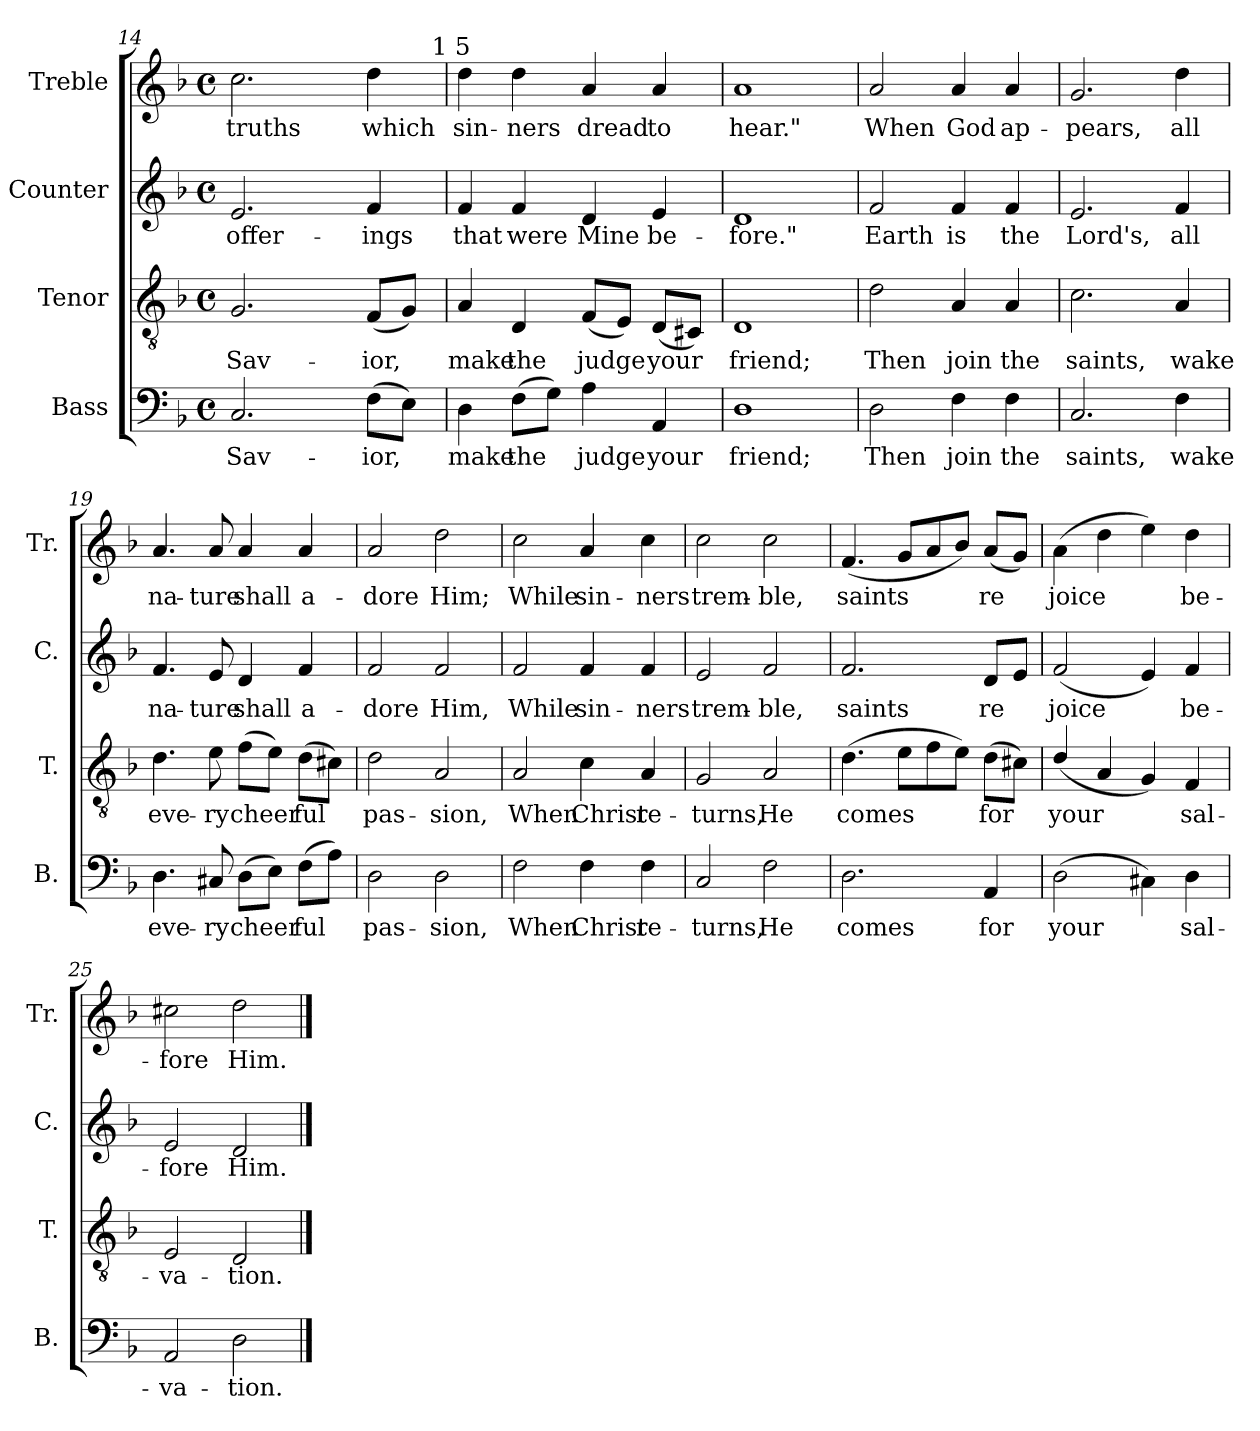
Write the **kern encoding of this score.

**kern	**text	**kern	**text	**kern	**text	**kern	**text
*part4	*part4	*part3	*part3	*part2	*part2	*part1	*part1
*staff4	*staff4	*staff3	*staff3	*staff2	*staff2	*staff1	*staff1
*I"Bass	*	*I"Tenor	*	*I"Counter	*	*I"Treble	*
*I'B.	*	*I'T.	*	*I'C.	*	*I'Tr.	*
*clefF4	*	*clefGv2	*	*clefG2	*	*clefG2	*
*k[b-]	*	*k[b-]	*	*k[b-]	*	*k[b-]	*
*F:	*	*F:	*	*F:	*	*F:	*
*M4/4	*	*M4/4	*	*M4/4	*	*M4/4	*
*met(c)	*	*met(c)	*	*met(c)	*	*met(c)	*
=14	=14	=14	=14	=14	=14	=14	=14
!	!LO:LY:a:rj	!	!LO:LY:b:rj	!	!LO:LY:b:rj	!	!LO:LY:b:rj
*	*	*	*	*	*	*^	*
2.C/	Sav-	2.G/	Sav-	2.e/	offer-	2.cc\	2ryy	truths
.	.	.	.	.	.	.	4...ryy	.
!	!LO:LY:a:rj	!	!LO:LY:b:rj	!	!LO:LY:b:rj	!	!	!LO:LY:b:rj
(>8F\L	-ior,	(<8F/L	-ior,	4f/	-ings	4dd\	.	which
!	!LO:LY:a:rj	!	!LO:LY:b:rj	!	!	!	!	!
8E\J)	.	8G/J)	.	.	.	.	.	.
!	!	!	!	!	!	!	!LO:TX:a:t=1 5	!
.	.	.	.	.	.	.	32ryy	.
=15	=15	=15	=15	=15	=15	=15	=15	=15
!	!LO:LY:a:rj	!	!LO:LY:b:rj	!	!LO:LY:b:rj	!	!	!LO:LY:b:rj
*	*	*	*	*	*	*v	*v	*
4D\	make	4A/	make	4f/	that	4dd\	sin-
!	!LO:LY:a:rj	!	!LO:LY:b:rj	!	!LO:LY:b:rj	!	!LO:LY:b:rj
(>8F\L	the	4D/	the	4f/	were	4dd\	-ners
!	!LO:LY:a:rj	!	!	!	!	!	!
8G\J)	.	.	.	.	.	.	.
!	!LO:LY:a:rj	!	!LO:LY:b:rj	!	!LO:LY:b:rj	!	!LO:LY:b:rj
4A\	judge	(<8F/L	judge	4d/	Mine	4a/	dread
!	!	!	!LO:LY:b:rj	!	!	!	!
.	.	8E/J)	.	.	.	.	.
!	!LO:LY:a:rj	!	!LO:LY:b:rj	!	!LO:LY:b:rj	!	!LO:LY:b:rj
4AA/	your	(<8D/L	your	4e/	be-	4a/	to
!	!	!	!LO:LY:b:rj	!	!	!	!
.	.	8C#X/J)	.	.	.	.	.
=16	=16	=16	=16	=16	=16	=16	=16
!	!LO:LY:a:rj	!	!LO:LY:b:rj	!	!LO:LY:b:rj	!	!LO:LY:b:rj
1D	friend;	1D	friend;	1d	-fore."	1a	hear."
=17	=17	=17	=17	=17	=17	=17	=17
!	!LO:LY:a:rj	!	!LO:LY:b:rj	!	!LO:LY:b:rj	!	!LO:LY:b:rj
2D\	Then	2d\	Then	2f/	Earth	2a/	When
!	!LO:LY:a:rj	!	!LO:LY:b:rj	!	!LO:LY:b:rj	!	!LO:LY:b:rj
4F\	join	4A/	join	4f/	is	4a/	God
!	!LO:LY:a:rj	!	!LO:LY:b:rj	!	!LO:LY:b:rj	!	!LO:LY:b:rj
4F\	the	4A/	the	4f/	the	4a/	ap-
=18	=18	=18	=18	=18	=18	=18	=18
!	!LO:LY:a:rj	!	!LO:LY:b:rj	!	!LO:LY:b:rj	!	!LO:LY:b:rj
2.C/	saints,	2.c\	saints,	2.e/	Lord's,	2.g/	-pears,
!	!LO:LY:a:rj	!	!LO:LY:b:rj	!	!LO:LY:b:rj	!	!LO:LY:b:rj
4F\	wake	4A/	wake	4f/	all	4dd\	all
!!LO:PB:g=z
=19	=19	=19	=19	=19	=19	=19	=19
!	!LO:LY:a:rj	!	!LO:LY:b:rj	!	!LO:LY:b:rj	!	!LO:LY:b:rj
4.D\	eve-	4.d\	eve-	4.f/	na-	4.a/	na-
!	!LO:LY:a:rj	!	!LO:LY:b:rj	!	!LO:LY:b:rj	!	!LO:LY:b:rj
8C#X/	-ry	8e\	-ry	8e/	-ture	8a/	-ture
!	!LO:LY:a:rj	!	!LO:LY:b:rj	!	!LO:LY:b:rj	!	!LO:LY:b:rj
(>8D\L	cheer-	(>8f\L	cheer-	4d/	shall	4a/	shall
!	!LO:LY:a:rj	!	!LO:LY:b:rj	!	!	!	!
8E\J)	--	8e\J)	--	.	.	.	.
!	!LO:LY:a:rj	!	!LO:LY:b:rj	!	!LO:LY:b:rj	!	!LO:LY:b:rj
(>8F\L	-ful	(>8d\L	-ful	4f/	a-	4a/	a-
!	!LO:LY:a:rj	!	!LO:LY:b:rj	!	!	!	!
8A\J)	.	8c#X\J)	.	.	.	.	.
=20	=20	=20	=20	=20	=20	=20	=20
!	!LO:LY:a:rj	!	!LO:LY:b:rj	!	!LO:LY:b:rj	!	!LO:LY:b:rj
2D\	pas-	2d\	pas-	2f/	-dore	2a/	-dore
!	!LO:LY:a:rj	!	!LO:LY:b:rj	!	!LO:LY:b:rj	!	!LO:LY:b:rj
2D\	-sion,	2A/	-sion,	2f/	Him,	2dd\	Him;
=21	=21	=21	=21	=21	=21	=21	=21
!	!LO:LY:a:rj	!	!LO:LY:b:rj	!	!LO:LY:b:rj	!	!LO:LY:b:rj
2F\	When	2A/	When	2f/	While	2cc\	While
!	!LO:LY:a:rj	!	!LO:LY:b:rj	!	!LO:LY:b:rj	!	!LO:LY:b:rj
4F\	Christ	4c\	Christ	4f/	sin-	4a/	sin-
!	!LO:LY:a:rj	!	!LO:LY:b:rj	!	!LO:LY:b:rj	!	!LO:LY:b:rj
4F\	re-	4A/	re-	4f/	-ners	4cc\	-ners
=22	=22	=22	=22	=22	=22	=22	=22
!	!LO:LY:a:rj	!	!LO:LY:b:rj	!	!LO:LY:b:rj	!	!LO:LY:b:rj
2C/	-turns,	2G/	-turns,	2e/	trem-	2cc\	trem-
!	!LO:LY:a:rj	!	!LO:LY:b:rj	!	!LO:LY:b:rj	!	!LO:LY:b:rj
2F\	He	2A/	He	2f/	-ble,	2cc\	-ble,
=23	=23	=23	=23	=23	=23	=23	=23
!	!LO:LY:a:rj	!	!LO:LY:b:rj	!	!LO:LY:b:rj	!	!LO:LY:b:rj
2.D\	comes	(>4.d\	comes	2.f/	saints	(<4.f/	saints
!	!	!	!LO:LY:b:rj	!	!	!	!LO:LY:b:rj
.	.	8e\L	.	.	.	8g/L	.
!	!	!	!LO:LY:b:rj	!	!	!	!LO:LY:b:rj
.	.	8f\	.	.	.	8a/	.
!	!	!	!LO:LY:b:rj	!	!	!	!LO:LY:b:rj
.	.	8e\J)	.	.	.	8b-/J)	.
!	!LO:LY:a:rj	!	!LO:LY:b:rj	!	!LO:LY:b:rj	!	!LO:LY:b:rj
4AA/	for	(>8d\L	for	8d/L	re-	(<8a/L	re-
!	!	!	!LO:LY:b:rj	!	!LO:LY:b:rj	!	!LO:LY:b:rj
.	.	8c#X\J)	.	8e/J	--	8g/J)	--
=24	=24	=24	=24	=24	=24	=24	=24
!	!LO:LY:a:rj	!	!LO:LY:b:rj	!	!LO:LY:b:rj	!	!LO:LY:b:rj
(>2D\	your	(<4d/	your	(<2f/	-joice	(>4a\	-joice
!	!	!	!LO:LY:b:rj	!	!	!	!LO:LY:b:rj
.	.	4A/	.	.	.	4dd\	.
!	!LO:LY:a:rj	!	!LO:LY:b:rj	!	!LO:LY:b:rj	!	!LO:LY:b:rj
4C#X\)	.	4G/)	.	4e/)	.	4ee\)	.
!	!LO:LY:a:rj	!	!LO:LY:b:rj	!	!LO:LY:b:rj	!	!LO:LY:b:rj
4D\	sal-	4F/	sal-	4f/	be-	4dd\	be-
=25	=25	=25	=25	=25	=25	=25	=25
!	!LO:LY:a:rj	!	!LO:LY:b:rj	!	!LO:LY:b:rj	!	!LO:LY:b:rj
2AA/	-va-	2E/	-va-	2e/	-fore	2cc#X\	-fore
!	!LO:LY:a:rj	!	!LO:LY:b:rj	!	!LO:LY:b:rj	!	!LO:LY:b:rj
2D\	-tion.	2D/	-tion.	2d/	Him.	2dd\	Him.
==	==	==	==	==	==	==	==
*-	*-	*-	*-	*-	*-	*-	*-
